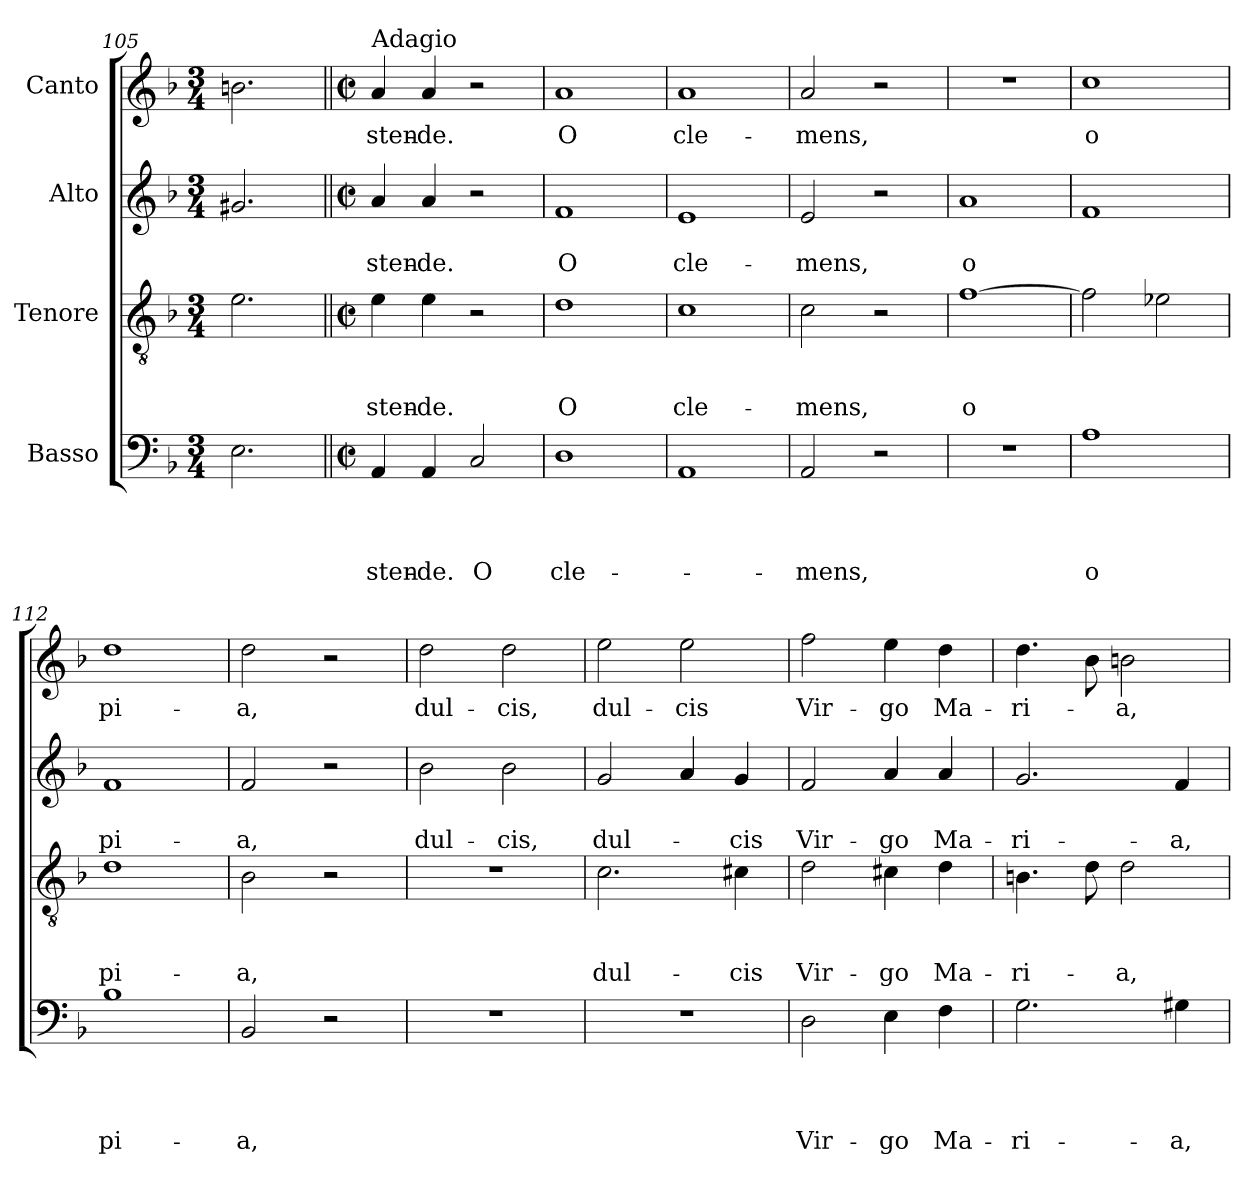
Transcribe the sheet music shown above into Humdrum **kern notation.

**kern	**text	**text	**text	**text	**kern	**text	**text	**text	**kern	**text	**text	**kern	**text
*part4	*part4	*part4	*part4	*part4	*part3	*part3	*part3	*part3	*part2	*part2	*part2	*part1	*part1
*staff4	*staff4	*staff4	*staff4	*staff4	*staff3	*staff3	*staff3	*staff3	*staff2	*staff2	*staff2	*staff1	*staff1
*I"Basso	*	*	*	*	*I"Tenore	*	*	*	*I"Alto	*	*	*I"Canto	*
*clefF4	*	*	*	*	*clefGv2	*	*	*	*clefG2	*	*	*clefG2	*
*k[b-]	*	*	*	*	*k[b-]	*	*	*	*k[b-]	*	*	*k[b-]	*
*F:	*	*	*	*	*F:	*	*	*	*F:	*	*	*F:	*
*M3/4	*	*	*	*	*M3/4	*	*	*	*M3/4	*	*	*M3/4	*
=105	=105	=105	=105	=105	=105	=105	=105	=105	=105	=105	=105	=105	=105
2.E\	.	.	.	.	2.e\	.	.	.	2.g#X/	.	.	2.bn\	.
!!LO:PB:g=z
=106||	=106||	=106||	=106||	=106||	=106||	=106||	=106||	=106||	=106||	=106||	=106||	=106||	=106||
*M2/2	*	*	*	*	*M2/2	*	*	*	*M2/2	*	*	*M2/2	*
*met(c|)	*	*	*	*	*met(c|)	*	*	*	*met(c|)	*	*	*met(c|)	*
!	!	!	!	!	!	!	!	!	!	!	!	!LO:TX:a:t=Adagio	!
!	!	!	!	!LO:LY:b	!	!	!	!LO:LY:b	!	!	!LO:LY:b	!	!LO:LY:b
4AA/	.	.	.	-sten-	4e\	.	.	-sten-	4a/	.	-sten-	4a/	-sten-
!	!	!	!	!LO:LY:b	!	!	!	!LO:LY:b	!	!	!LO:LY:b	!	!LO:LY:b
4AA/	.	.	.	-de.	4e\	.	.	-de.	4a/	.	-de.	4a/	-de.
!	!	!	!	!LO:LY:b	!	!	!	!	!	!	!	!	!
2C/	.	.	.	O	2r	.	.	.	2r	.	.	2r	.
=107	=107	=107	=107	=107	=107	=107	=107	=107	=107	=107	=107	=107	=107
!	!	!	!	!LO:LY:b	!	!	!	!LO:LY:b	!	!	!LO:LY:b	!	!LO:LY:b
1D	.	.	.	cle-	1d	.	.	O	1f	.	O	1a	O
=108	=108	=108	=108	=108	=108	=108	=108	=108	=108	=108	=108	=108	=108
!	!	!	!	!	!	!	!	!LO:LY:b	!	!	!LO:LY:b	!	!LO:LY:b
1AA	.	.	.	.	1c	.	.	cle-	1e	.	cle-	1a	cle-
=109	=109	=109	=109	=109	=109	=109	=109	=109	=109	=109	=109	=109	=109
!	!	!	!	!LO:LY:b	!	!	!	!LO:LY:b	!	!	!LO:LY:b	!	!LO:LY:b
2AA/	.	.	.	-mens,	2c\	.	.	-mens,	2e/	.	-mens,	2a/	-mens,
2r	.	.	.	.	2r	.	.	.	2r	.	.	2r	.
=110	=110	=110	=110	=110	=110	=110	=110	=110	=110	=110	=110	=110	=110
!	!	!	!	!	!	!	!	!LO:LY:b	!	!	!LO:LY:b	!	!
1r	.	.	.	.	[>1f	.	.	o	1a	.	o	1r	.
=111	=111	=111	=111	=111	=111	=111	=111	=111	=111	=111	=111	=111	=111
!	!	!	!	!LO:LY:b	!	!	!	!	!	!	!	!	!LO:LY:b
1A	.	.	.	o	2f\]	.	.	.	1f	.	.	1cc	o
.	.	.	.	.	2e-X\	.	.	.	.	.	.	.	.
=112	=112	=112	=112	=112	=112	=112	=112	=112	=112	=112	=112	=112	=112
!	!	!	!	!LO:LY:b	!	!	!	!LO:LY:b	!	!	!LO:LY:b	!	!LO:LY:b
1B-	.	.	.	pi-	1d	.	.	pi-	1f	.	pi-	1dd	pi-
=113	=113	=113	=113	=113	=113	=113	=113	=113	=113	=113	=113	=113	=113
!	!	!	!	!LO:LY:b	!	!	!	!LO:LY:b	!	!	!LO:LY:b	!	!LO:LY:b
2BB-/	.	.	.	-a,	2B-\	.	.	-a,	2f/	.	-a,	2dd\	-a,
2r	.	.	.	.	2r	.	.	.	2r	.	.	2r	.
=114	=114	=114	=114	=114	=114	=114	=114	=114	=114	=114	=114	=114	=114
!	!	!	!	!	!	!	!	!	!	!	!LO:LY:b	!	!LO:LY:b
1r	.	.	.	.	1r	.	.	.	2b-\	.	dul-	2dd\	dul-
!	!	!	!	!	!	!	!	!	!	!	!LO:LY:b	!	!LO:LY:b
.	.	.	.	.	.	.	.	.	2b-\	.	-cis,	2dd\	-cis,
!!LO:LB:g=z
=115	=115	=115	=115	=115	=115	=115	=115	=115	=115	=115	=115	=115	=115
!	!	!	!	!	!	!	!	!LO:LY:b	!	!	!LO:LY:b	!	!LO:LY:b
1r	.	.	.	.	2.c\	.	.	dul-	2g/	.	dul-	2ee\	dul-
!	!	!	!	!	!	!	!	!	!	!	!	!	!LO:LY:b
.	.	.	.	.	.	.	.	.	4a/	.	.	2ee\	-cis
!	!	!	!	!	!	!	!	!LO:LY:b	!	!	!LO:LY:b	!	!
.	.	.	.	.	4c#X\	.	.	-cis	4g/	.	-cis	.	.
=116	=116	=116	=116	=116	=116	=116	=116	=116	=116	=116	=116	=116	=116
!	!	!	!	!LO:LY:b	!	!	!	!LO:LY:b	!	!	!LO:LY:b	!	!LO:LY:b
2D\	.	.	.	Vir-	2d\	.	.	Vir-	2f/	.	Vir-	2ff\	Vir-
!	!	!	!	!LO:LY:b	!	!	!	!LO:LY:b	!	!	!LO:LY:b	!	!LO:LY:b
4E\	.	.	.	-go	4c#X\	.	.	-go	4a/	.	-go	4ee\	-go
!	!	!	!	!LO:LY:b	!	!	!	!LO:LY:b	!	!	!LO:LY:b	!	!LO:LY:b
4F\	.	.	.	Ma-	4d\	.	.	Ma-	4a/	.	Ma-	4dd\	Ma-
=117	=117	=117	=117	=117	=117	=117	=117	=117	=117	=117	=117	=117	=117
!	!	!	!	!LO:LY:b	!	!	!	!LO:LY:b	!	!	!LO:LY:b	!	!LO:LY:b
2.G\	.	.	.	-ri-	4.Bn\	.	.	-ri-	2.g/	.	-ri-	4.dd\	-ri-
.	.	.	.	.	8d\	.	.	.	.	.	.	8b-\	.
!	!	!	!	!	!	!	!	!LO:LY:b	!	!	!	!	!LO:LY:b
.	.	.	.	.	2d\	.	.	-a,	.	.	.	2bn\	-a,
!	!	!	!	!LO:LY:b	!	!	!	!	!	!	!LO:LY:b	!	!
4G#X\	.	.	.	-a,	.	.	.	.	4f/	.	-a,	.	.
=	=	=	=	=	=	=	=	=	=	=	=	=	=
*-	*-	*-	*-	*-	*-	*-	*-	*-	*-	*-	*-	*-	*-
